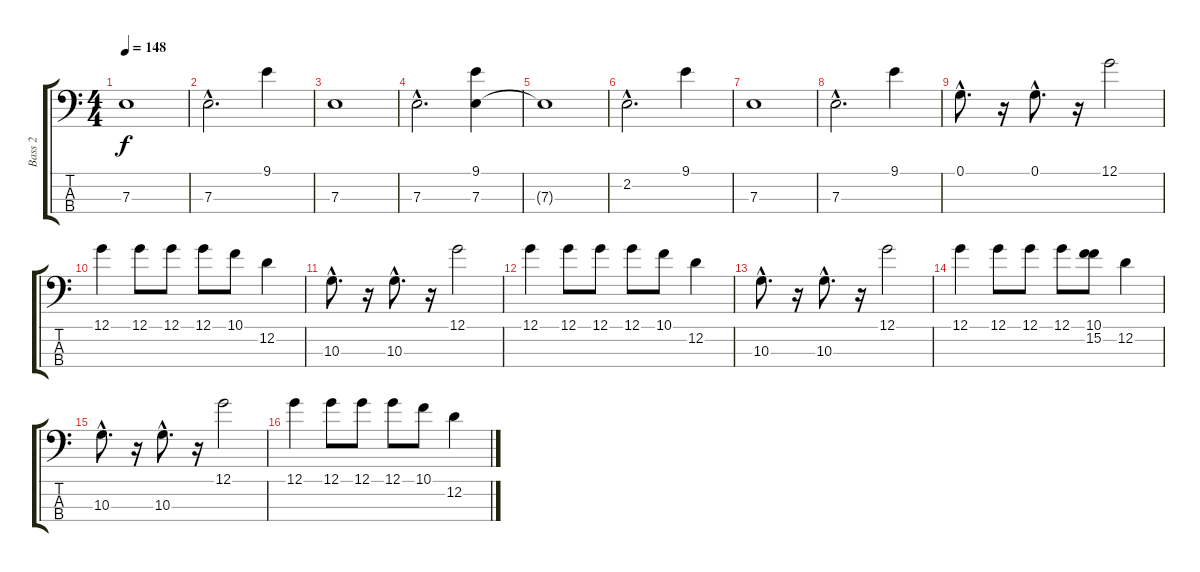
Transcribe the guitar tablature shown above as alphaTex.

\track ("Bass 2" "Bass 2") {instrument fretlessbass}
\staff {score tabs}
\tuning (G2 D2 A1 E1) {hide}
\ts (4 4)
\tempo 148
\clef f4
\ks c
7.3.1{dy f} |
7.3{hac}.2{d} 9.1.4 |
7.3.1 |
7.3{hac}.2{d} (9.1 7.3).4 |
7.3{t}.1 |
2.2{hac}.2{d} 9.1.4 |
7.3.1 |
7.3{hac}.2{d} 9.1.4 |
0.1{hac}.8{d} r.16 0.1{hac}.8{d} r.16 12.1.2 |
12.1.4 12.1.8 12.1.8 12.1.8 10.1.8 12.2.4 |
10.3{hac}.8{d} r.16 10.3{hac}.8{d} r.16 12.1.2 |
12.1.4 12.1.8 12.1.8 12.1.8 10.1.8 12.2.4 |
10.3{hac}.8{d} r.16 10.3{hac}.8{d} r.16 12.1.2 |
12.1.4 12.1.8 12.1.8 12.1.8 (10.1 15.2).8 12.2.4 |
10.3{hac}.8{d} r.16 10.3{hac}.8{d} r.16 12.1.2 |
12.1.4 12.1.8 12.1.8 12.1.8 10.1.8 12.2.4
